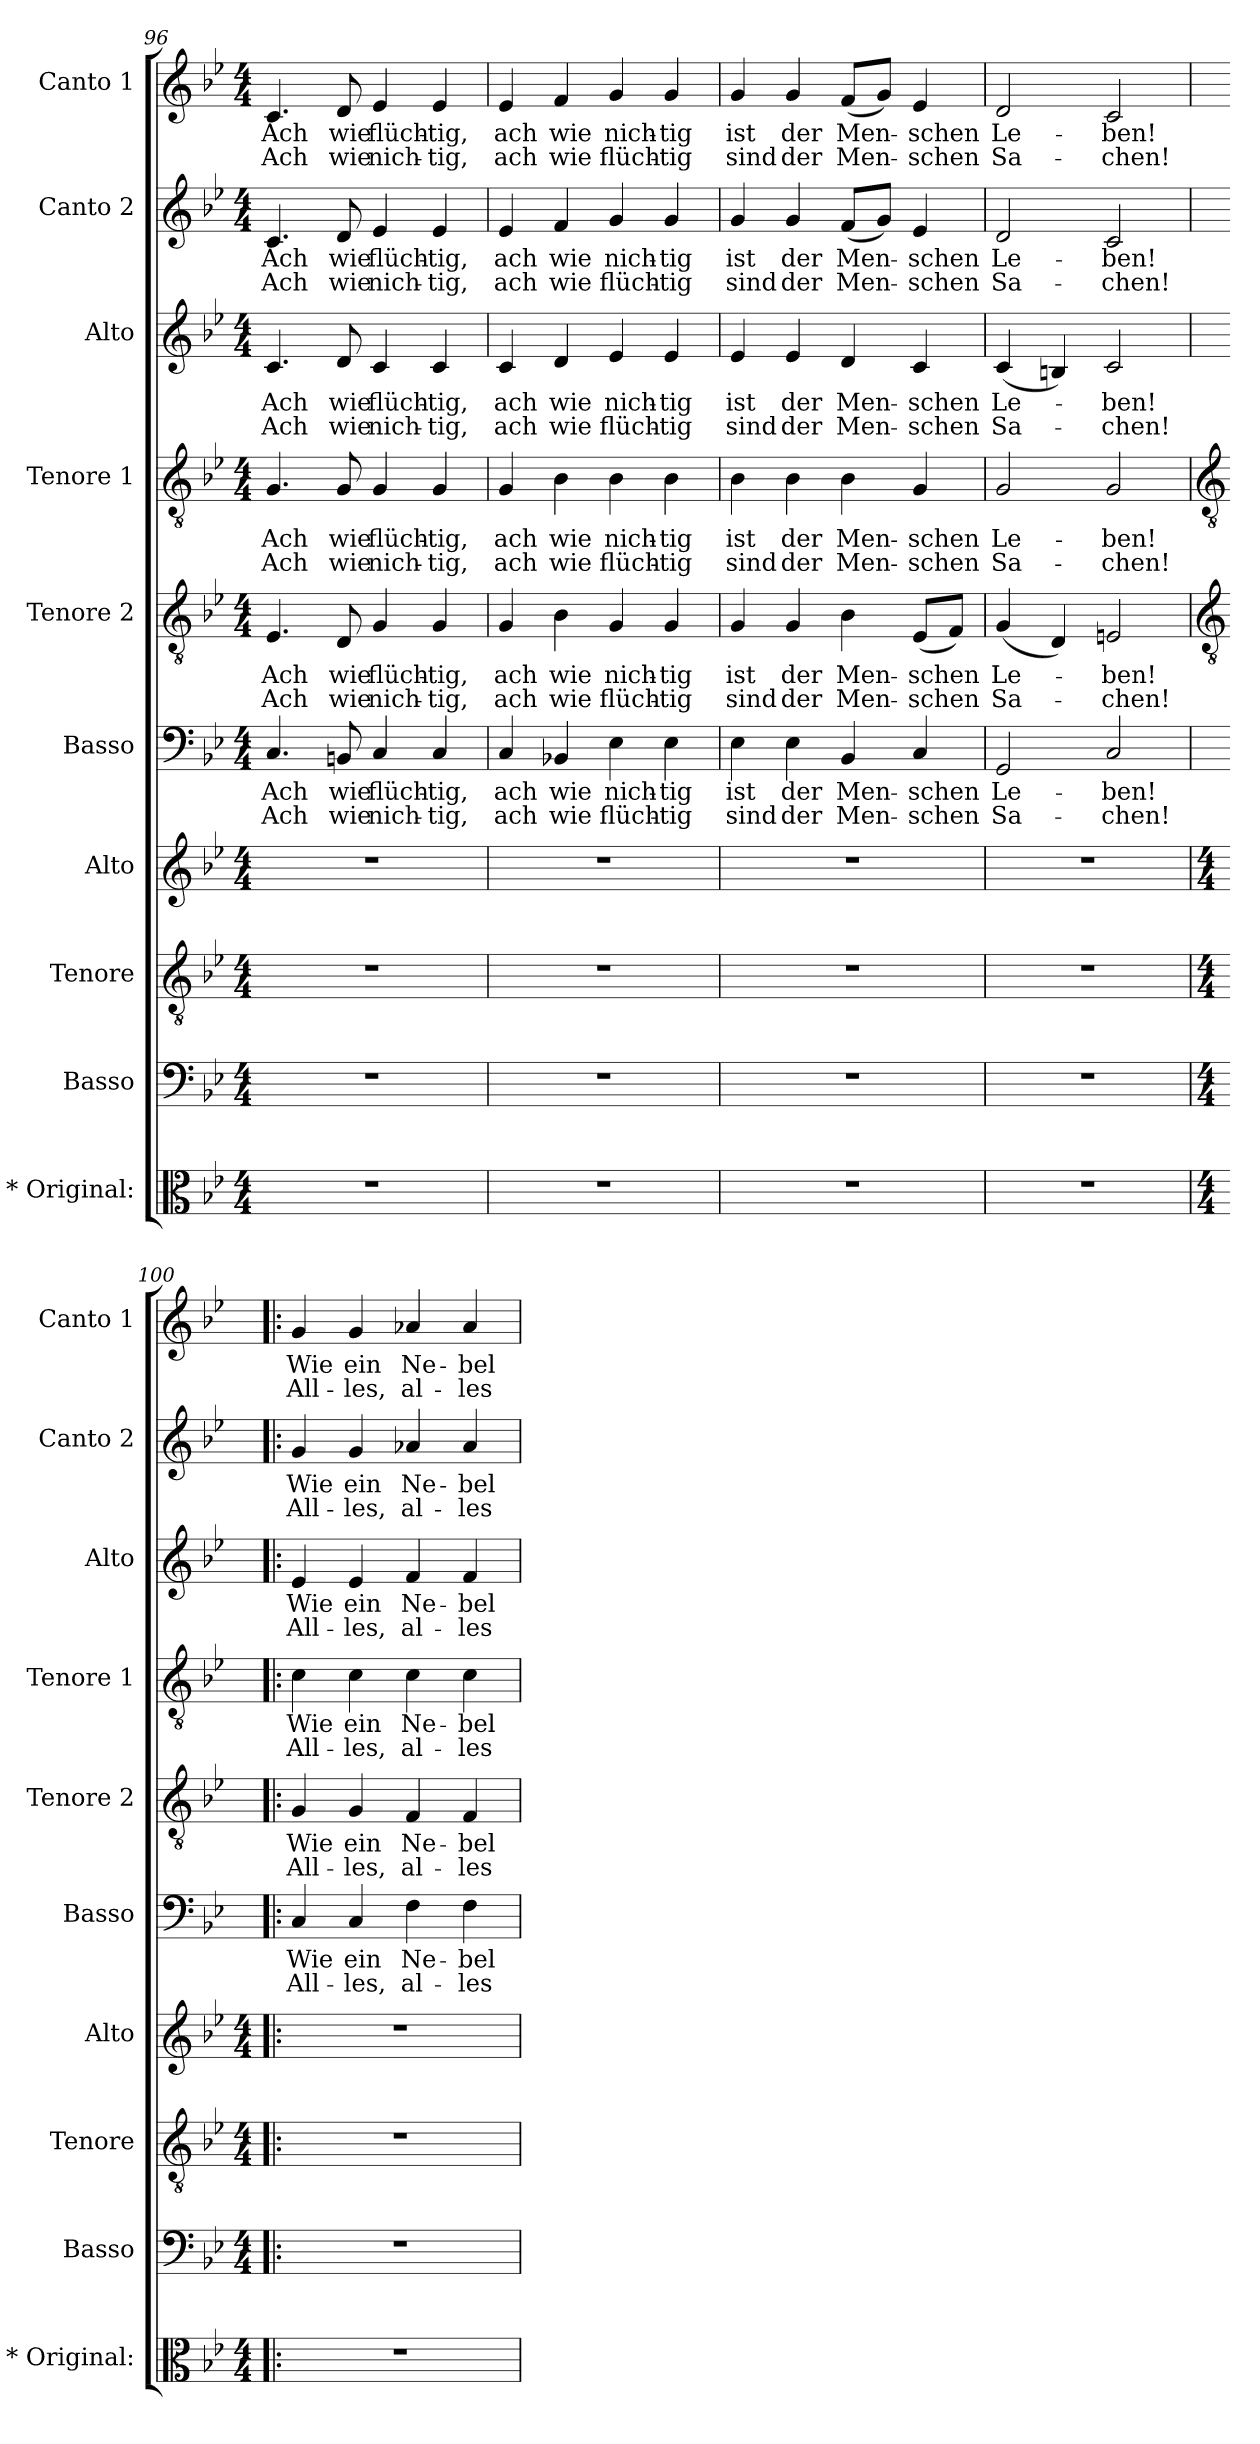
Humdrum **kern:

**kern	**kern	**kern	**kern	**kern	**text	**text	**kern	**text	**text	**kern	**text	**text	**kern	**text	**text	**kern	**text	**text	**kern	**text	**text
*part10	*part9	*part8	*part7	*part6	*part6	*part6	*part5	*part5	*part5	*part4	*part4	*part4	*part3	*part3	*part3	*part2	*part2	*part2	*part1	*part1	*part1
*staff10	*staff9	*staff8	*staff7	*staff6	*staff6	*staff6	*staff5	*staff5	*staff5	*staff4	*staff4	*staff4	*staff3	*staff3	*staff3	*staff2	*staff2	*staff2	*staff1	*staff1	*staff1
*I"* Original:	*I"Basso	*I"Tenore	*I"Alto	*I"Basso	*	*	*I"Tenore 2	*	*	*I"Tenore 1	*	*	*I"Alto	*	*	*I"Canto 2	*	*	*I"Canto 1	*	*
*I'* Original:	*I'Basso	*I'Tenore	*I'Alto	*I'Basso	*	*	*I'Tenore 2	*	*	*I'Tenore 1	*	*	*I'Alto	*	*	*I'Canto 2	*	*	*I'Canto 1	*	*
!!LO:LB:g=z
*clefC3	*clefF4	*clefGv2	*clefG2	*clefF4	*	*	*clefGv2	*	*	*clefGv2	*	*	*clefG2	*	*	*clefG2	*	*	*clefG2	*	*
*k[b-e-]	*k[b-e-]	*k[b-e-]	*k[b-e-]	*k[b-e-]	*	*	*k[b-e-]	*	*	*k[b-e-]	*	*	*k[b-e-]	*	*	*k[b-e-]	*	*	*k[b-e-]	*	*
*B-:	*B-:	*B-:	*B-:	*B-:	*	*	*B-:	*	*	*B-:	*	*	*B-:	*	*	*B-:	*	*	*B-:	*	*
*M4/4	*M4/4	*M4/4	*M4/4	*M4/4	*	*	*M4/4	*	*	*M4/4	*	*	*M4/4	*	*	*M4/4	*	*	*M4/4	*	*
=96	=96	=96	=96	=96	=96	=96	=96	=96	=96	=96	=96	=96	=96	=96	=96	=96	=96	=96	=96	=96	=96
!	!	!	!	!	!LO:LY:b	!LO:LY:b	!	!LO:LY:b	!LO:LY:b	!	!LO:LY:b	!LO:LY:b	!	!LO:LY:b	!LO:LY:b	!	!LO:LY:b	!LO:LY:b	!	!LO:LY:b	!LO:LY:b
1r	1r	1r	1r	4.C	Ach	Ach	4.E-	Ach	Ach	4.G	Ach	Ach	4.c	Ach	Ach	4.c	Ach	Ach	4.c	Ach	Ach
!	!	!	!	!	!LO:LY:b	!LO:LY:b	!	!LO:LY:b	!LO:LY:b	!	!LO:LY:b	!LO:LY:b	!	!LO:LY:b	!LO:LY:b	!	!LO:LY:b	!LO:LY:b	!	!LO:LY:b	!LO:LY:b
.	.	.	.	8BBn	wie	wie	8D	wie	wie	8G	wie	wie	8d	wie	wie	8d	wie	wie	8d	wie	wie
!	!	!	!	!	!LO:LY:b	!LO:LY:b	!	!LO:LY:b	!LO:LY:b	!	!LO:LY:b	!LO:LY:b	!	!LO:LY:b	!LO:LY:b	!	!LO:LY:b	!LO:LY:b	!	!LO:LY:b	!LO:LY:b
.	.	.	.	4C	flüch-	-nich-	4G	flüch-	-nich-	4G	flüch-	-nich-	4c	flüch-	-nich-	4e-	flüch-	-nich-	4e-	flüch-	-nich-
!	!	!	!	!	!LO:LY:b	!LO:LY:b	!	!LO:LY:b	!LO:LY:b	!	!LO:LY:b	!LO:LY:b	!	!LO:LY:b	!LO:LY:b	!	!LO:LY:b	!LO:LY:b	!	!LO:LY:b	!LO:LY:b
.	.	.	.	4C	-tig,	tig,	4G	-tig,	tig,	4G	-tig,	tig,	4c	-tig,	tig,	4e-	-tig,	tig,	4e-	-tig,	tig,
=97	=97	=97	=97	=97	=97	=97	=97	=97	=97	=97	=97	=97	=97	=97	=97	=97	=97	=97	=97	=97	=97
!	!	!	!	!	!LO:LY:b	!LO:LY:b	!	!LO:LY:b	!LO:LY:b	!	!LO:LY:b	!LO:LY:b	!	!LO:LY:b	!LO:LY:b	!	!LO:LY:b	!LO:LY:b	!	!LO:LY:b	!LO:LY:b
1r	1r	1r	1r	4C	ach	ach	4G	ach	ach	4G	ach	ach	4c	ach	ach	4e-	ach	ach	4e-	ach	ach
!	!	!	!	!	!LO:LY:b	!LO:LY:b	!	!LO:LY:b	!LO:LY:b	!	!LO:LY:b	!LO:LY:b	!	!LO:LY:b	!LO:LY:b	!	!LO:LY:b	!LO:LY:b	!	!LO:LY:b	!LO:LY:b
.	.	.	.	4BB-X	wie	wie	4B-	wie	wie	4B-	wie	wie	4d	wie	wie	4f	wie	wie	4f	wie	wie
!	!	!	!	!	!LO:LY:b	!LO:LY:b	!	!LO:LY:b	!LO:LY:b	!	!LO:LY:b	!LO:LY:b	!	!LO:LY:b	!LO:LY:b	!	!LO:LY:b	!LO:LY:b	!	!LO:LY:b	!LO:LY:b
.	.	.	.	4E-	nich-	-flüch-	4G	nich-	-flüch-	4B-	nich-	-flüch-	4e-	nich-	-flüch-	4g	nich-	-flüch-	4g	nich-	-flüch-
!	!	!	!	!	!LO:LY:b	!LO:LY:b	!	!LO:LY:b	!LO:LY:b	!	!LO:LY:b	!LO:LY:b	!	!LO:LY:b	!LO:LY:b	!	!LO:LY:b	!LO:LY:b	!	!LO:LY:b	!LO:LY:b
.	.	.	.	4E-	-tig	tig	4G	-tig	tig	4B-	-tig	tig	4e-	-tig	tig	4g	-tig	tig	4g	-tig	tig
=98	=98	=98	=98	=98	=98	=98	=98	=98	=98	=98	=98	=98	=98	=98	=98	=98	=98	=98	=98	=98	=98
!	!	!	!	!	!LO:LY:b	!LO:LY:b	!	!LO:LY:b	!LO:LY:b	!	!LO:LY:b	!LO:LY:b	!	!LO:LY:b	!LO:LY:b	!	!LO:LY:b	!LO:LY:b	!	!LO:LY:b	!LO:LY:b
1r	1r	1r	1r	4E-	ist	sind	4G	ist	sind	4B-	ist	sind	4e-	ist	sind	4g	ist	sind	4g	ist	sind
!	!	!	!	!	!LO:LY:b	!LO:LY:b	!	!LO:LY:b	!LO:LY:b	!	!LO:LY:b	!LO:LY:b	!	!LO:LY:b	!LO:LY:b	!	!LO:LY:b	!LO:LY:b	!	!LO:LY:b	!LO:LY:b
.	.	.	.	4E-	der	der	4G	der	der	4B-	der	der	4e-	der	der	4g	der	der	4g	der	der
!	!	!	!	!	!LO:LY:b	!LO:LY:b	!	!LO:LY:b	!LO:LY:b	!	!LO:LY:b	!LO:LY:b	!	!LO:LY:b	!LO:LY:b	!	!LO:LY:b	!LO:LY:b	!	!LO:LY:b	!LO:LY:b
.	.	.	.	4BB-	Men-	-Men-	4B-	Men-	-Men-	4B-	Men-	-Men-	4d	Men-	-Men-	(<8fL	Men-	-Men-	(<8fL	Men-	-Men-
.	.	.	.	.	.	.	.	.	.	.	.	.	.	.	.	8gJ)	.	.	8gJ)	.	.
!	!	!	!	!	!LO:LY:b	!LO:LY:b	!	!LO:LY:b	!LO:LY:b	!	!LO:LY:b	!LO:LY:b	!	!LO:LY:b	!LO:LY:b	!	!LO:LY:b	!LO:LY:b	!	!LO:LY:b	!LO:LY:b
.	.	.	.	4C	-schen	schen	(<8E-L	-schen	schen	4G	-schen	schen	4c	-schen	schen	4e-	-schen	schen	4e-	-schen	schen
.	.	.	.	.	.	.	8FJ)	.	.	.	.	.	.	.	.	.	.	.	.	.	.
=99	=99	=99	=99	=99	=99	=99	=99	=99	=99	=99	=99	=99	=99	=99	=99	=99	=99	=99	=99	=99	=99
!	!	!	!	!	!LO:LY:b	!LO:LY:b	!	!LO:LY:b	!LO:LY:b	!	!LO:LY:b	!LO:LY:b	!	!LO:LY:b	!LO:LY:b	!	!LO:LY:b	!LO:LY:b	!	!LO:LY:b	!LO:LY:b
1r	1r	1r	1r	2GG	Le-	-Sa-	(<4G	Le-	-Sa-	2G	Le-	-Sa-	(<4c	Le-	-Sa-	2d	Le-	-Sa-	2d	Le-	-Sa-
.	.	.	.	.	.	.	4D)	.	.	.	.	.	4Bn)	.	.	.	.	.	.	.	.
!	!	!	!	!	!LO:LY:b	!LO:LY:b	!	!LO:LY:b	!LO:LY:b	!	!LO:LY:b	!LO:LY:b	!	!LO:LY:b	!LO:LY:b	!	!LO:LY:b	!LO:LY:b	!	!LO:LY:b	!LO:LY:b
.	.	.	.	2C	-ben!	chen!	2En	-ben!	chen!	2G	-ben!	chen!	2c	-ben!	chen!	2c	-ben!	chen!	2c	-ben!	chen!
!!LO:LB:g=z
=100!|:	=100!|:	=100!|:	=100!|:	=100!|:	=100!|:	=100!|:	=100!|:	=100!|:	=100!|:	=100!|:	=100!|:	=100!|:	=100!|:	=100!|:	=100!|:	=100!|:	=100!|:	=100!|:	=100!|:	=100!|:	=100!|:
*	*	*	*	*	*	*	*clefGv2	*	*	*clefGv2	*	*	*	*	*	*	*	*	*	*	*
*M4/4	*M4/4	*M4/4	*M4/4	*	*	*	*	*	*	*	*	*	*	*	*	*	*	*	*	*	*
!	!	!	!	!	!LO:LY:b	!LO:LY:b	!	!LO:LY:b	!LO:LY:b	!	!LO:LY:b	!LO:LY:b	!	!LO:LY:b	!LO:LY:b	!	!LO:LY:b	!LO:LY:b	!	!LO:LY:b	!LO:LY:b
1r	1r	1r	1r	4C	Wie	All-	4G	Wie	All-	4c	Wie	All-	4e-	Wie	All-	4g	Wie	All-	4g	Wie	All-
!	!	!	!	!	!LO:LY:b	!LO:LY:b	!	!LO:LY:b	!LO:LY:b	!	!LO:LY:b	!LO:LY:b	!	!LO:LY:b	!LO:LY:b	!	!LO:LY:b	!LO:LY:b	!	!LO:LY:b	!LO:LY:b
.	.	.	.	4C	-ein	les,	4G	-ein	les,	4c	-ein	les,	4e-	-ein	les,	4g	-ein	les,	4g	-ein	les,
!	!	!	!	!	!LO:LY:b	!LO:LY:b	!	!LO:LY:b	!LO:LY:b	!	!LO:LY:b	!LO:LY:b	!	!LO:LY:b	!LO:LY:b	!	!LO:LY:b	!LO:LY:b	!	!LO:LY:b	!LO:LY:b
.	.	.	.	4F	Ne-	-al-	4F	Ne-	-al-	4c	Ne-	-al-	4f	Ne-	-al-	4a-X	Ne-	-al-	4a-X	Ne-	-al-
!	!	!	!	!	!LO:LY:b	!LO:LY:b	!	!LO:LY:b	!LO:LY:b	!	!LO:LY:b	!LO:LY:b	!	!LO:LY:b	!LO:LY:b	!	!LO:LY:b	!LO:LY:b	!	!LO:LY:b	!LO:LY:b
.	.	.	.	4F	-bel	les	4F	-bel	les	4c	-bel	les	4f	-bel	les	4a-	-bel	les	4a-	-bel	les
=	=	=	=	=	=	=	=	=	=	=	=	=	=	=	=	=	=	=	=	=	=
*-	*-	*-	*-	*-	*-	*-	*-	*-	*-	*-	*-	*-	*-	*-	*-	*-	*-	*-	*-	*-	*-
